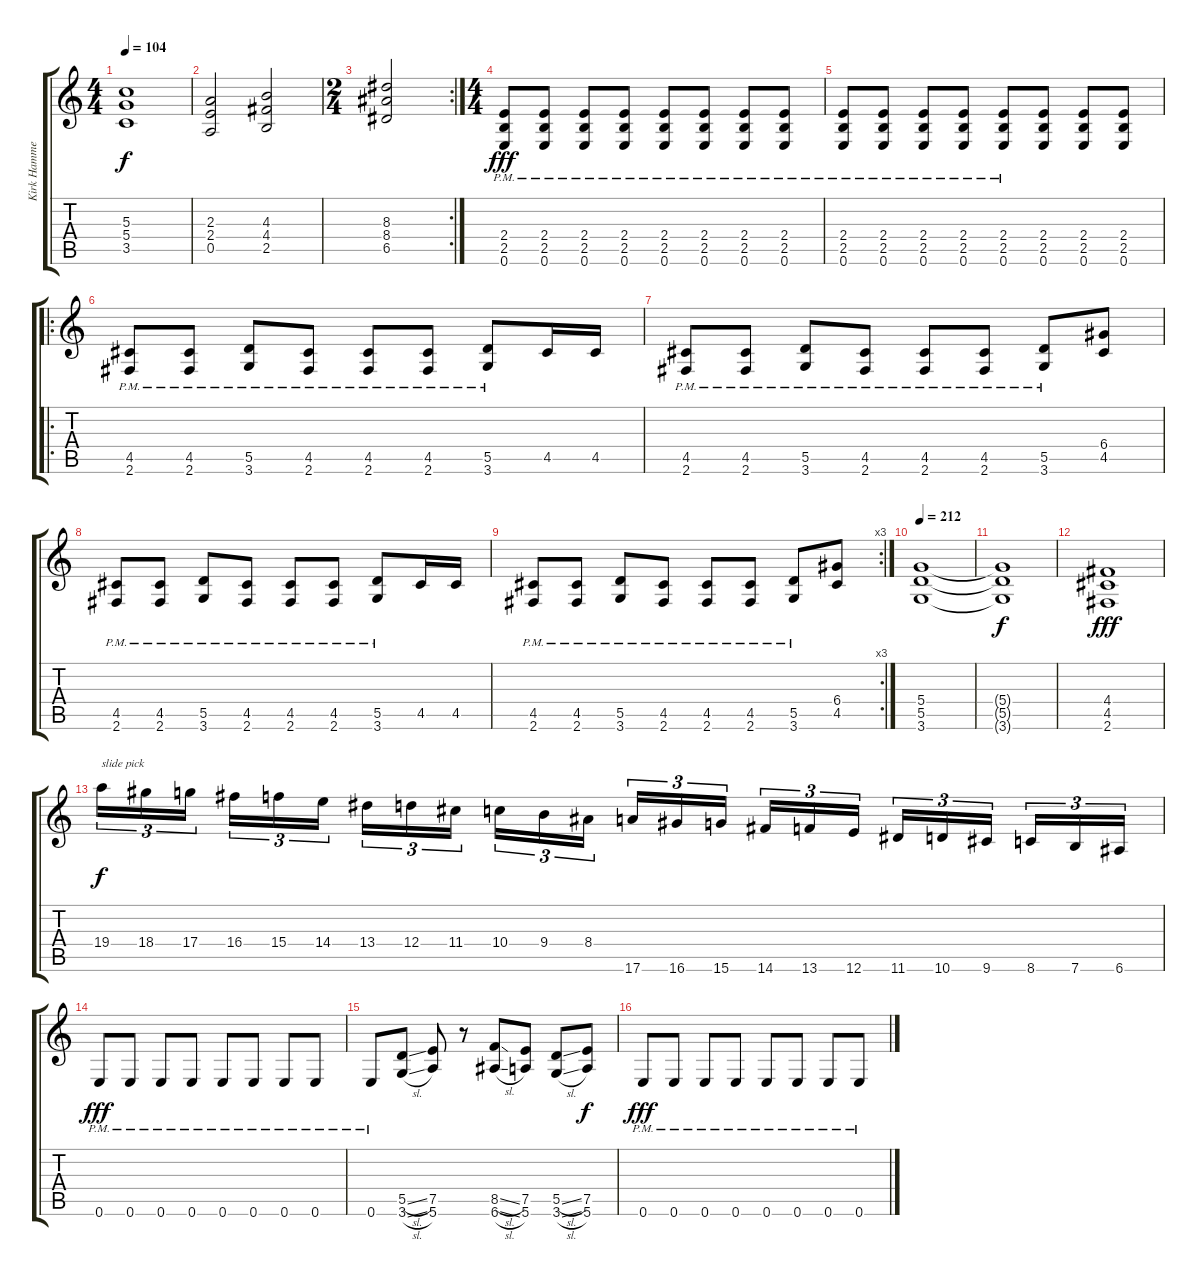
\track ("Kirk Hammett" "Kirk Hamme") {instrument distortionguitar}
\staff {score tabs}
\tuning (E4 B3 G3 D3 A2 E2) {hide}
\ts (4 4)
\tempo 104
\clef g2
\ks c
(5.3 5.4 3.5).1{dy f} |
(2.3 2.4 0.5).2 (4.3 4.4 2.5).2 |
\rc 2
\ts (2 4)
(8.3 8.4 6.5).2 |
\ts (4 4)
(2.4{pm} 2.5{pm} 0.6{pm}).8{dy fff} (2.4{pm} 2.5{pm} 0.6{pm}).8 (2.4{pm} 2.5{pm} 0.6{pm}).8 (2.4{pm} 2.5{pm} 0.6{pm}).8 (2.4{pm} 2.5{pm} 0.6{pm}).8 (2.4{pm} 2.5{pm} 0.6{pm}).8 (2.4{pm} 2.5{pm} 0.6{pm}).8 (2.4{pm} 2.5{pm} 0.6{pm}).8 |
(2.4{pm} 2.5{pm} 0.6{pm}).8 (2.4{pm} 2.5{pm} 0.6{pm}).8 (2.4{pm} 2.5{pm} 0.6{pm}).8 (2.4{pm} 2.5{pm} 0.6{pm}).8 (2.4{pm} 2.5{pm} 0.6{pm}).8 (2.4 2.5 0.6).8 (2.4 2.5 0.6).8 (2.4 2.5 0.6).8 |
\ro
(4.5{pm} 2.6{pm}).8 (4.5{pm} 2.6{pm}).8 (5.5{pm} 3.6{pm}).8 (4.5{pm} 2.6{pm}).8 (4.5{pm} 2.6{pm}).8 (4.5{pm} 2.6{pm}).8 (5.5{pm} 3.6{pm}).8 4.5.16 4.5.16 |
(4.5{pm} 2.6{pm}).8 (4.5{pm} 2.6{pm}).8 (5.5{pm} 3.6{pm}).8 (4.5{pm} 2.6{pm}).8 (4.5{pm} 2.6{pm}).8 (4.5{pm} 2.6{pm}).8 (5.5{pm} 3.6{pm}).8 (6.4 4.5).8 |
(4.5{pm} 2.6{pm}).8 (4.5{pm} 2.6{pm}).8 (5.5{pm} 3.6{pm}).8 (4.5{pm} 2.6{pm}).8 (4.5{pm} 2.6{pm}).8 (4.5{pm} 2.6{pm}).8 (5.5{pm} 3.6{pm}).8 4.5.16 4.5.16 |
\rc 3
(4.5{pm} 2.6{pm}).8 (4.5{pm} 2.6{pm}).8 (5.5{pm} 3.6{pm}).8 (4.5{pm} 2.6{pm}).8 (4.5{pm} 2.6{pm}).8 (4.5{pm} 2.6{pm}).8 (5.5{pm} 3.6{pm}).8 (6.4 4.5).8 |
\tempo 212
(5.4 5.5 3.6).1 |
(5.4{t} 5.5{t} 3.6{t}).1{dy f} |
(4.4 4.5 2.6).1{dy fff} |
19.4.16{tu (3 2) txt "slide pick" dy f instrument guitarfretnoise} 18.4.16{tu (3 2)} 17.4.16{tu (3 2) beam splitsecondary} 16.4.16{tu (3 2)} 15.4.16{tu (3 2)} 14.4.16{tu (3 2)} 13.4.16{tu (3 2)} 12.4.16{tu (3 2)} 11.4.16{tu (3 2) beam splitsecondary} 10.4.16{tu (3 2)} 9.4.16{tu (3 2)} 8.4.16{tu (3 2)} 17.6.16{tu (3 2)} 16.6.16{tu (3 2)} 15.6.16{tu (3 2) beam splitsecondary} 14.6.16{tu (3 2)} 13.6.16{tu (3 2)} 12.6.16{tu (3 2)} 11.6.16{tu (3 2)} 10.6.16{tu (3 2)} 9.6.16{tu (3 2) beam splitsecondary} 8.6.16{tu (3 2)} 7.6.16{tu (3 2)} 6.6.16{tu (3 2)} |
0.6{pm}.8{dy fff instrument distortionguitar} 0.6{pm}.8 0.6{pm}.8 0.6{pm}.8 0.6{pm}.8 0.6{pm}.8 0.6{pm}.8 0.6{pm}.8 |
0.6{pm}.8 (5.5{sl} 3.6{sl}).8 (7.5 5.6).8 r.8 (8.5{sl} 6.6{sl}).8 (7.5 5.6).8 (5.5{sl} 3.6{sl}).8 (7.5 5.6).8{dy f} |
0.6{pm}.8{dy fff} 0.6{pm}.8 0.6{pm}.8 0.6{pm}.8 0.6{pm}.8 0.6{pm}.8 0.6{pm}.8 0.6{pm}.8
